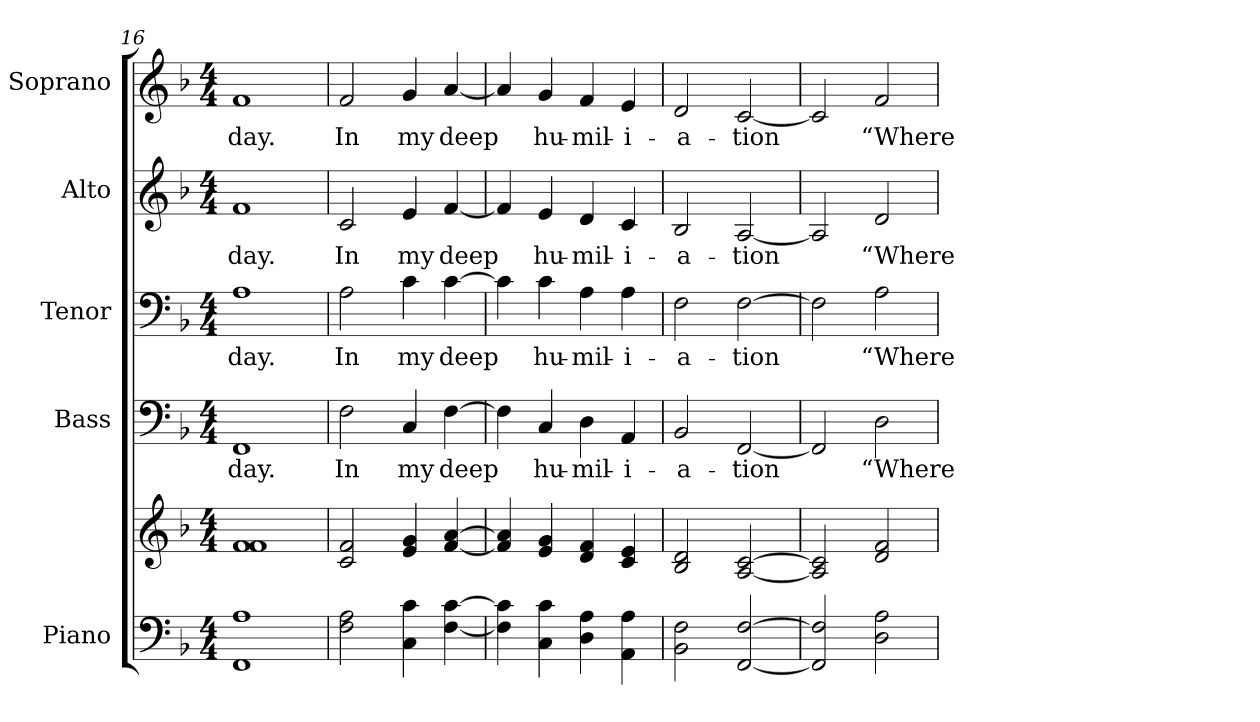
**kern	**kern	**kern	**text	**kern	**text	**kern	**text	**kern	**text
*part5	*part5	*part4	*part4	*part3	*part3	*part2	*part2	*part1	*part1
*staff6	*staff5	*staff4	*staff4	*staff3	*staff3	*staff2	*staff2	*staff1	*staff1
*I"Piano	*	*I"Bass	*	*I"Tenor	*	*I"Alto	*	*I"Soprano	*
*I'Pno.	*	*I'B.	*	*I'T.	*	*I'A.	*	*I'S.	*
!!LO:PB:g=z
*clefF4	*clefG2	*clefF4	*	*clefF4	*	*clefG2	*	*clefG2	*
*k[b-]	*k[b-]	*k[b-]	*	*k[b-]	*	*k[b-]	*	*k[b-]	*
*F:	*F:	*F:	*	*F:	*	*F:	*	*F:	*
*M4/4	*M4/4	*M4/4	*	*M4/4	*	*M4/4	*	*M4/4	*
=16	=16	=16	=16	=16	=16	=16	=16	=16	=16
!	!	!	!LO:LY:b:color=#000000	!	!	!	!	!	!
!	!	!	!	!	!LO:LY:b:color=#000000	!	!	!	!
!	!	!	!	!	!	!	!LO:LY:b:color=#000000	!	!
!	!	!	!	!	!	!	!	!	!LO:LY:b:color=#000000
1FFi 1Ai	1fi 1fi	1FFi	day.	1Ai	day.	1fi	day.	1fi	day.
=17	=17	=17	=17	=17	=17	=17	=17	=17	=17
!	!	!	!LO:LY:b:color=#000000	!	!	!	!	!	!
!	!	!	!	!	!LO:LY:b:color=#000000	!	!	!	!
!	!	!	!	!	!	!	!LO:LY:b:color=#000000	!	!
!	!	!	!	!	!	!	!	!	!LO:LY:b:color=#000000
2Fi\ 2Ai	2ci/ 2fi	2Fi\	In	2Ai\	In	2ci/	In	2fi/	In
!	!	!	!LO:LY:b:color=#000000	!	!	!	!	!	!
!	!	!	!	!	!LO:LY:b:color=#000000	!	!	!	!
!	!	!	!	!	!	!	!LO:LY:b:color=#000000	!	!
!	!	!	!	!	!	!	!	!	!LO:LY:b:color=#000000
4Ci\ 4ci	4ei/ 4gi	4Ci/	my	4ci\	my	4ei/	my	4gi/	my
!	!	!	!LO:LY:b:color=#000000	!	!	!	!	!	!
!	!	!	!	!	!LO:LY:b:color=#000000	!	!	!	!
!	!	!	!	!	!	!	!LO:LY:b:color=#000000	!	!
!	!	!	!	!	!	!	!	!	!LO:LY:b:color=#000000
[<4Fi\ [>4ci	[<4fi/ [>4ai	[>4Fi\	deep	[>4ci\	deep	[<4fi/	deep	[<4ai/	deep
!!LO:PB:g=z
=18	=18	=18	=18	=18	=18	=18	=18	=18	=18
4Fi\] 4ci]	4fi/] 4ai]	4Fi\]	.	4ci\]	.	4fi/]	.	4ai/]	.
!	!	!	!LO:LY:b:color=#000000	!	!	!	!	!	!
!	!	!	!	!	!LO:LY:b:color=#000000	!	!	!	!
!	!	!	!	!	!	!	!LO:LY:b:color=#000000	!	!
!	!	!	!	!	!	!	!	!	!LO:LY:b:color=#000000
4Ci\ 4ci	4ei/ 4gi	4Ci/	hu-	4ci\	hu-	4ei/	hu-	4gi/	hu-
!	!	!	!LO:LY:b:color=#000000	!	!	!	!	!	!
!	!	!	!	!	!LO:LY:b:color=#000000	!	!	!	!
!	!	!	!	!	!	!	!LO:LY:b:color=#000000	!	!
!	!	!	!	!	!	!	!	!	!LO:LY:b:color=#000000
4Di\ 4Ai	4di/ 4fi	4Di\	-mil-	4Ai\	-mil-	4di/	-mil-	4fi/	-mil-
!	!	!	!LO:LY:b:color=#000000	!	!	!	!	!	!
!	!	!	!	!	!LO:LY:b:color=#000000	!	!	!	!
!	!	!	!	!	!	!	!LO:LY:b:color=#000000	!	!
!	!	!	!	!	!	!	!	!	!LO:LY:b:color=#000000
4AAi\ 4Ai	4ci/ 4ei	4AAi/	-i-	4Ai\	-i-	4ci/	-i-	4ei/	-i-
=19	=19	=19	=19	=19	=19	=19	=19	=19	=19
!	!	!	!LO:LY:b:color=#000000	!	!	!	!	!	!
!	!	!	!	!	!LO:LY:b:color=#000000	!	!	!	!
!	!	!	!	!	!	!	!LO:LY:b:color=#000000	!	!
!	!	!	!	!	!	!	!	!	!LO:LY:b:color=#000000
2BB-i\ 2Fi	2B-i/ 2di	2BB-i/	-a-	2Fi\	-a-	2B-i/	-a-	2di/	-a-
!	!	!	!LO:LY:b:color=#000000	!	!	!	!	!	!
!	!	!	!	!	!LO:LY:b:color=#000000	!	!	!	!
!	!	!	!	!	!	!	!LO:LY:b:color=#000000	!	!
!	!	!	!	!	!	!	!	!	!LO:LY:b:color=#000000
[<2FFi/ [>2Fi	[<2Ai/ [>2ci	[<2FFi/	-tion	[>2Fi\	-tion	[<2Ai/	-tion	[<2ci/	-tion
!!LO:PB:g=z
=20	=20	=20	=20	=20	=20	=20	=20	=20	=20
2FFi/] 2Fi]	2Ai/] 2ci]	2FFi/]	.	2Fi\]	.	2Ai/]	.	2ci/]	.
!	!	!	!LO:LY:b:color=#000000	!	!	!	!	!	!
!	!	!	!	!	!LO:LY:b:color=#000000	!	!	!	!
!	!	!	!	!	!	!	!LO:LY:b:color=#000000	!	!
!	!	!	!	!	!	!	!	!	!LO:LY:b:color=#000000
2Di\ 2Ai	2di/ 2fi	2Di\	“Where	2Ai\	“Where	2di/	“Where	2fi/	“Where
=	=	=	=	=	=	=	=	=	=
*-	*-	*-	*-	*-	*-	*-	*-	*-	*-
